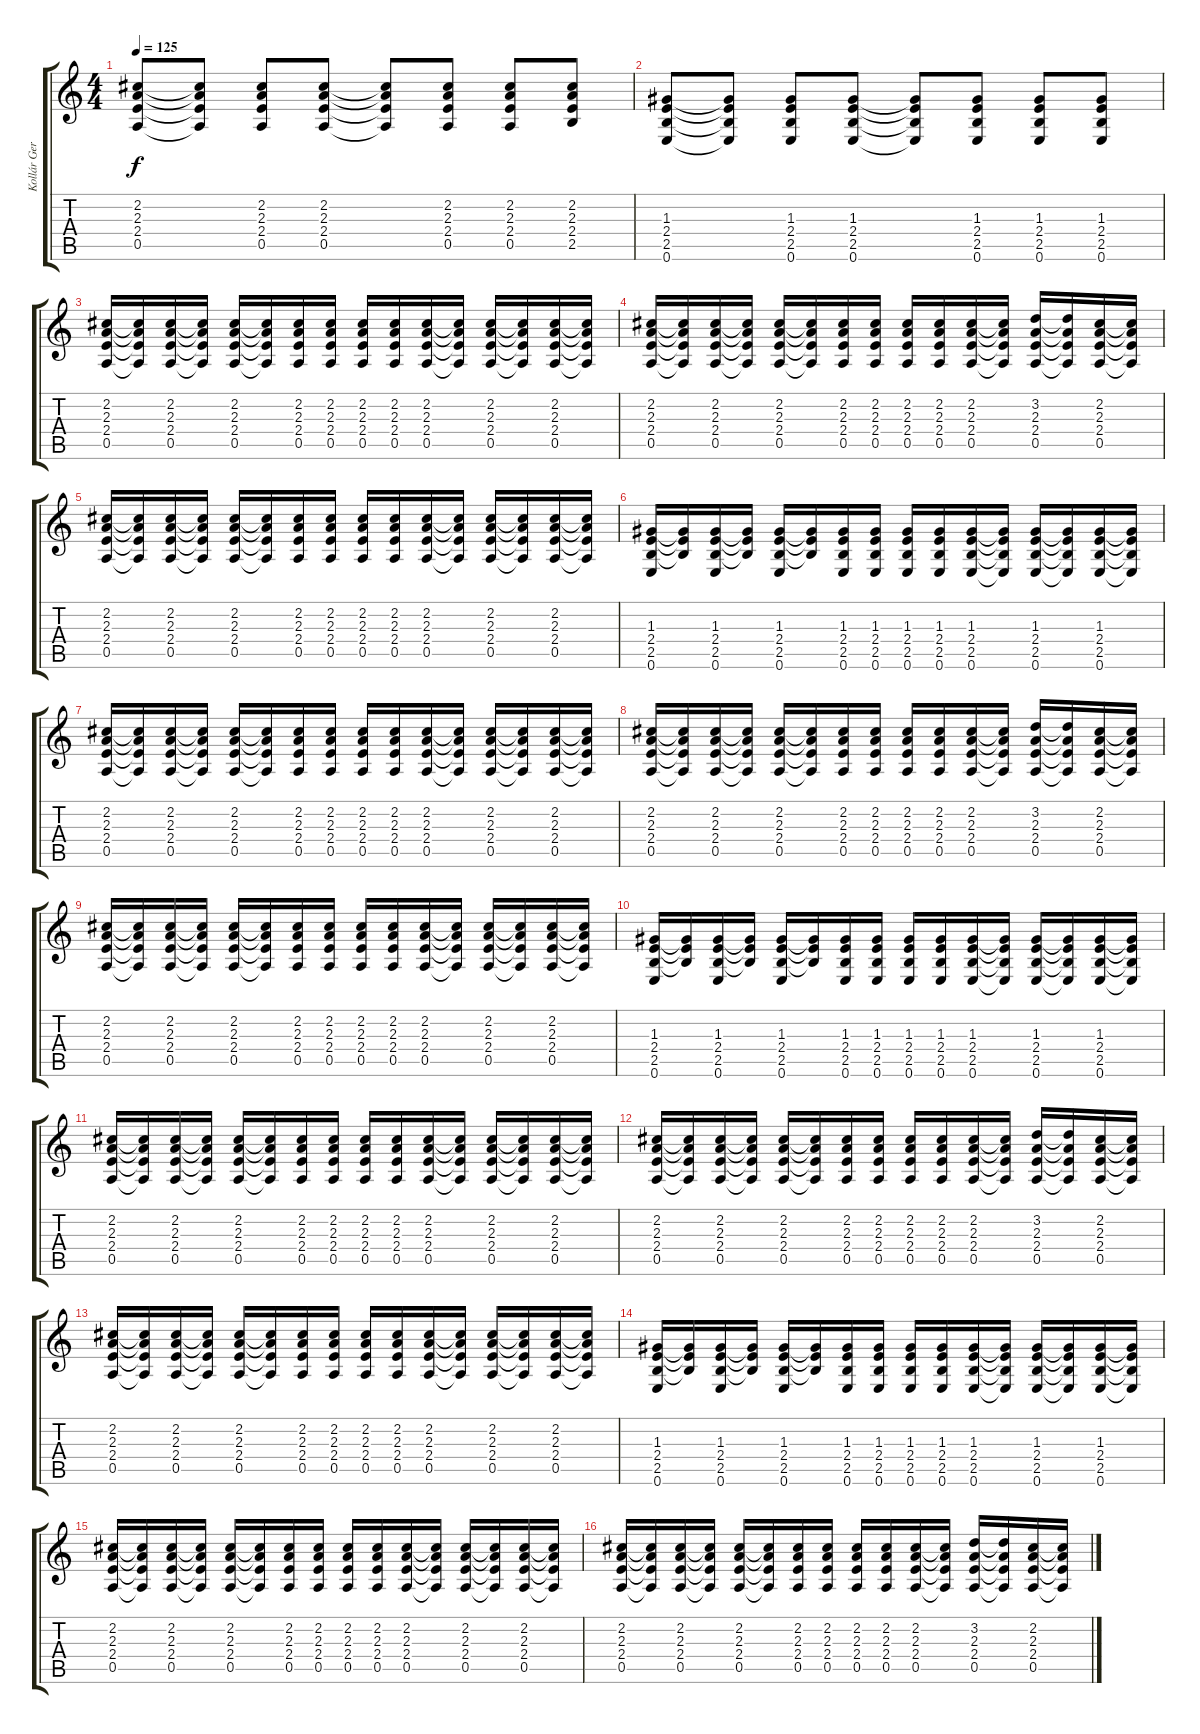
\track ("Kollár Gergõ - Ritmus Gitár" "Kollár Ger") {instrument electricguitarclean}
\staff {score tabs}
\tuning (E4 B3 G3 D3 A2 E2) {hide}
\ts (4 4)
\tempo 125
\clef g2
\ks c
(2.2 2.3 2.4 0.5).8{dy f} (2.2{t} 2.3{t} 2.4{t} 0.5{t}).8 (2.2 2.3 2.4 0.5).8 (2.2 2.3 2.4 0.5).8 (2.2{t} 2.3{t} 2.4{t} 0.5{t}).8 (2.2 2.3 2.4 0.5).8 (2.2 2.3 2.4 0.5).8 (2.2 2.3 2.4 2.5).8 |
(1.3 2.4 2.5 0.6).8 (1.3{t} 2.4{t} 2.5{t} 0.6{t}).8 (1.3 2.4 2.5 0.6).8 (1.3 2.4 2.5 0.6).8 (1.3{t} 2.4{t} 2.5{t} 0.6{t}).8 (1.3 2.4 2.5 0.6).8 (1.3 2.4 2.5 0.6).8 (1.3 2.4 2.5 0.6).8 |
(2.2 2.3 2.4 0.5).16 (2.2{t} 2.3{t} 2.4{t} 0.5{t}).16 (2.2 2.3 2.4 0.5).16 (2.2{t} 2.3{t} 2.4{t} 0.5{t}).16 (2.2 2.3 2.4 0.5).16 (2.2{t} 2.3{t} 2.4{t} 0.5{t}).16 (2.2 2.3 2.4 0.5).16 (2.2 2.3 2.4 0.5).16 (2.2 2.3 2.4 0.5).16 (2.2 2.3 2.4 0.5).16 (2.2 2.3 2.4 0.5).16 (2.2{t} 2.3{t} 2.4{t} 0.5{t}).16 (2.2 2.3 2.4 0.5).16 (2.2{t} 2.3{t} 2.4{t} 0.5{t}).16 (2.2 2.3 2.4 0.5).16 (2.2{t} 2.3{t} 2.4{t} 0.5{t}).16 |
(2.2 2.3 2.4 0.5).16 (2.2{t} 2.3{t} 2.4{t} 0.5{t}).16 (2.2 2.3 2.4 0.5).16 (2.2{t} 2.3{t} 2.4{t} 0.5{t}).16 (2.2 2.3 2.4 0.5).16 (2.2{t} 2.3{t} 2.4{t} 0.5{t}).16 (2.2 2.3 2.4 0.5).16 (2.2 2.3 2.4 0.5).16 (2.2 2.3 2.4 0.5).16 (2.2 2.3 2.4 0.5).16 (2.2 2.3 2.4 0.5).16 (2.2{t} 2.3{t} 2.4{t} 0.5{t}).16 (3.2 2.3 2.4 0.5).16 (3.2{t} 2.3{t} 2.4{t} 0.5{t}).16 (2.2 2.3 2.4 0.5).16 (2.2{t} 2.3{t} 2.4{t} 0.5{t}).16 |
(2.2 2.3 2.4 0.5).16 (2.2{t} 2.3{t} 2.4{t} 0.5{t}).16 (2.2 2.3 2.4 0.5).16 (2.2{t} 2.3{t} 2.4{t} 0.5{t}).16 (2.2 2.3 2.4 0.5).16 (2.2{t} 2.3{t} 2.4{t} 0.5{t}).16 (2.2 2.3 2.4 0.5).16 (2.2 2.3 2.4 0.5).16 (2.2 2.3 2.4 0.5).16 (2.2 2.3 2.4 0.5).16 (2.2 2.3 2.4 0.5).16 (2.2{t} 2.3{t} 2.4{t} 0.5{t}).16 (2.2 2.3 2.4 0.5).16 (2.2{t} 2.3{t} 2.4{t} 0.5{t}).16 (2.2 2.3 2.4 0.5).16 (2.2{t} 2.3{t} 2.4{t} 0.5{t}).16 |
(1.3 2.4 2.5 0.6).16 (1.3{t} 2.4{t} 2.5{t}).16 (1.3 2.4 2.5 0.6).16 (1.3{t} 2.4{t} 2.5{t}).16 (1.3 2.4 2.5 0.6).16 (1.3{t} 2.4{t} 2.5{t}).16 (1.3 2.4 2.5 0.6).16 (1.3 2.4 2.5 0.6).16 (1.3 2.4 2.5 0.6).16 (1.3 2.4 2.5 0.6).16 (1.3 2.4 2.5 0.6).16 (1.3{t} 2.4{t} 2.5{t} 0.6{t}).16 (1.3 2.4 2.5 0.6).16 (1.3{t} 2.4{t} 2.5{t} 0.6{t}).16 (1.3 2.4 2.5 0.6).16 (1.3{t} 2.4{t} 2.5{t} 0.6{t}).16 |
(2.2 2.3 2.4 0.5).16 (2.2{t} 2.3{t} 2.4{t} 0.5{t}).16 (2.2 2.3 2.4 0.5).16 (2.2{t} 2.3{t} 2.4{t} 0.5{t}).16 (2.2 2.3 2.4 0.5).16 (2.2{t} 2.3{t} 2.4{t} 0.5{t}).16 (2.2 2.3 2.4 0.5).16 (2.2 2.3 2.4 0.5).16 (2.2 2.3 2.4 0.5).16 (2.2 2.3 2.4 0.5).16 (2.2 2.3 2.4 0.5).16 (2.2{t} 2.3{t} 2.4{t} 0.5{t}).16 (2.2 2.3 2.4 0.5).16 (2.2{t} 2.3{t} 2.4{t} 0.5{t}).16 (2.2 2.3 2.4 0.5).16 (2.2{t} 2.3{t} 2.4{t} 0.5{t}).16 |
(2.2 2.3 2.4 0.5).16 (2.2{t} 2.3{t} 2.4{t} 0.5{t}).16 (2.2 2.3 2.4 0.5).16 (2.2{t} 2.3{t} 2.4{t} 0.5{t}).16 (2.2 2.3 2.4 0.5).16 (2.2{t} 2.3{t} 2.4{t} 0.5{t}).16 (2.2 2.3 2.4 0.5).16 (2.2 2.3 2.4 0.5).16 (2.2 2.3 2.4 0.5).16 (2.2 2.3 2.4 0.5).16 (2.2 2.3 2.4 0.5).16 (2.2{t} 2.3{t} 2.4{t} 0.5{t}).16 (3.2 2.3 2.4 0.5).16 (3.2{t} 2.3{t} 2.4{t} 0.5{t}).16 (2.2 2.3 2.4 0.5).16 (2.2{t} 2.3{t} 2.4{t} 0.5{t}).16 |
(2.2 2.3 2.4 0.5).16 (2.2{t} 2.3{t} 2.4{t} 0.5{t}).16 (2.2 2.3 2.4 0.5).16 (2.2{t} 2.3{t} 2.4{t} 0.5{t}).16 (2.2 2.3 2.4 0.5).16 (2.2{t} 2.3{t} 2.4{t} 0.5{t}).16 (2.2 2.3 2.4 0.5).16 (2.2 2.3 2.4 0.5).16 (2.2 2.3 2.4 0.5).16 (2.2 2.3 2.4 0.5).16 (2.2 2.3 2.4 0.5).16 (2.2{t} 2.3{t} 2.4{t} 0.5{t}).16 (2.2 2.3 2.4 0.5).16 (2.2{t} 2.3{t} 2.4{t} 0.5{t}).16 (2.2 2.3 2.4 0.5).16 (2.2{t} 2.3{t} 2.4{t} 0.5{t}).16 |
(1.3 2.4 2.5 0.6).16 (1.3{t} 2.4{t} 2.5{t}).16 (1.3 2.4 2.5 0.6).16 (1.3{t} 2.4{t} 2.5{t}).16 (1.3 2.4 2.5 0.6).16 (1.3{t} 2.4{t} 2.5{t}).16 (1.3 2.4 2.5 0.6).16 (1.3 2.4 2.5 0.6).16 (1.3 2.4 2.5 0.6).16 (1.3 2.4 2.5 0.6).16 (1.3 2.4 2.5 0.6).16 (1.3{t} 2.4{t} 2.5{t} 0.6{t}).16 (1.3 2.4 2.5 0.6).16 (1.3{t} 2.4{t} 2.5{t} 0.6{t}).16 (1.3 2.4 2.5 0.6).16 (1.3{t} 2.4{t} 2.5{t} 0.6{t}).16 |
(2.2 2.3 2.4 0.5).16 (2.2{t} 2.3{t} 2.4{t} 0.5{t}).16 (2.2 2.3 2.4 0.5).16 (2.2{t} 2.3{t} 2.4{t} 0.5{t}).16 (2.2 2.3 2.4 0.5).16 (2.2{t} 2.3{t} 2.4{t} 0.5{t}).16 (2.2 2.3 2.4 0.5).16 (2.2 2.3 2.4 0.5).16 (2.2 2.3 2.4 0.5).16 (2.2 2.3 2.4 0.5).16 (2.2 2.3 2.4 0.5).16 (2.2{t} 2.3{t} 2.4{t} 0.5{t}).16 (2.2 2.3 2.4 0.5).16 (2.2{t} 2.3{t} 2.4{t} 0.5{t}).16 (2.2 2.3 2.4 0.5).16 (2.2{t} 2.3{t} 2.4{t} 0.5{t}).16 |
(2.2 2.3 2.4 0.5).16 (2.2{t} 2.3{t} 2.4{t} 0.5{t}).16 (2.2 2.3 2.4 0.5).16 (2.2{t} 2.3{t} 2.4{t} 0.5{t}).16 (2.2 2.3 2.4 0.5).16 (2.2{t} 2.3{t} 2.4{t} 0.5{t}).16 (2.2 2.3 2.4 0.5).16 (2.2 2.3 2.4 0.5).16 (2.2 2.3 2.4 0.5).16 (2.2 2.3 2.4 0.5).16 (2.2 2.3 2.4 0.5).16 (2.2{t} 2.3{t} 2.4{t} 0.5{t}).16 (3.2 2.3 2.4 0.5).16 (3.2{t} 2.3{t} 2.4{t} 0.5{t}).16 (2.2 2.3 2.4 0.5).16 (2.2{t} 2.3{t} 2.4{t} 0.5{t}).16 |
(2.2 2.3 2.4 0.5).16 (2.2{t} 2.3{t} 2.4{t} 0.5{t}).16 (2.2 2.3 2.4 0.5).16 (2.2{t} 2.3{t} 2.4{t} 0.5{t}).16 (2.2 2.3 2.4 0.5).16 (2.2{t} 2.3{t} 2.4{t} 0.5{t}).16 (2.2 2.3 2.4 0.5).16 (2.2 2.3 2.4 0.5).16 (2.2 2.3 2.4 0.5).16 (2.2 2.3 2.4 0.5).16 (2.2 2.3 2.4 0.5).16 (2.2{t} 2.3{t} 2.4{t} 0.5{t}).16 (2.2 2.3 2.4 0.5).16 (2.2{t} 2.3{t} 2.4{t} 0.5{t}).16 (2.2 2.3 2.4 0.5).16 (2.2{t} 2.3{t} 2.4{t} 0.5{t}).16 |
(1.3 2.4 2.5 0.6).16 (1.3{t} 2.4{t} 2.5{t}).16 (1.3 2.4 2.5 0.6).16 (1.3{t} 2.4{t} 2.5{t}).16 (1.3 2.4 2.5 0.6).16 (1.3{t} 2.4{t} 2.5{t}).16 (1.3 2.4 2.5 0.6).16 (1.3 2.4 2.5 0.6).16 (1.3 2.4 2.5 0.6).16 (1.3 2.4 2.5 0.6).16 (1.3 2.4 2.5 0.6).16 (1.3{t} 2.4{t} 2.5{t} 0.6{t}).16 (1.3 2.4 2.5 0.6).16 (1.3{t} 2.4{t} 2.5{t} 0.6{t}).16 (1.3 2.4 2.5 0.6).16 (1.3{t} 2.4{t} 2.5{t} 0.6{t}).16 |
(2.2 2.3 2.4 0.5).16 (2.2{t} 2.3{t} 2.4{t} 0.5{t}).16 (2.2 2.3 2.4 0.5).16 (2.2{t} 2.3{t} 2.4{t} 0.5{t}).16 (2.2 2.3 2.4 0.5).16 (2.2{t} 2.3{t} 2.4{t} 0.5{t}).16 (2.2 2.3 2.4 0.5).16 (2.2 2.3 2.4 0.5).16 (2.2 2.3 2.4 0.5).16 (2.2 2.3 2.4 0.5).16 (2.2 2.3 2.4 0.5).16 (2.2{t} 2.3{t} 2.4{t} 0.5{t}).16 (2.2 2.3 2.4 0.5).16 (2.2{t} 2.3{t} 2.4{t} 0.5{t}).16 (2.2 2.3 2.4 0.5).16 (2.2{t} 2.3{t} 2.4{t} 0.5{t}).16 |
(2.2 2.3 2.4 0.5).16 (2.2{t} 2.3{t} 2.4{t} 0.5{t}).16 (2.2 2.3 2.4 0.5).16 (2.2{t} 2.3{t} 2.4{t} 0.5{t}).16 (2.2 2.3 2.4 0.5).16 (2.2{t} 2.3{t} 2.4{t} 0.5{t}).16 (2.2 2.3 2.4 0.5).16 (2.2 2.3 2.4 0.5).16 (2.2 2.3 2.4 0.5).16 (2.2 2.3 2.4 0.5).16 (2.2 2.3 2.4 0.5).16 (2.2{t} 2.3{t} 2.4{t} 0.5{t}).16 (3.2 2.3 2.4 0.5).16 (3.2{t} 2.3{t} 2.4{t} 0.5{t}).16 (2.2 2.3 2.4 0.5).16 (2.2{t} 2.3{t} 2.4{t} 0.5{t}).16
